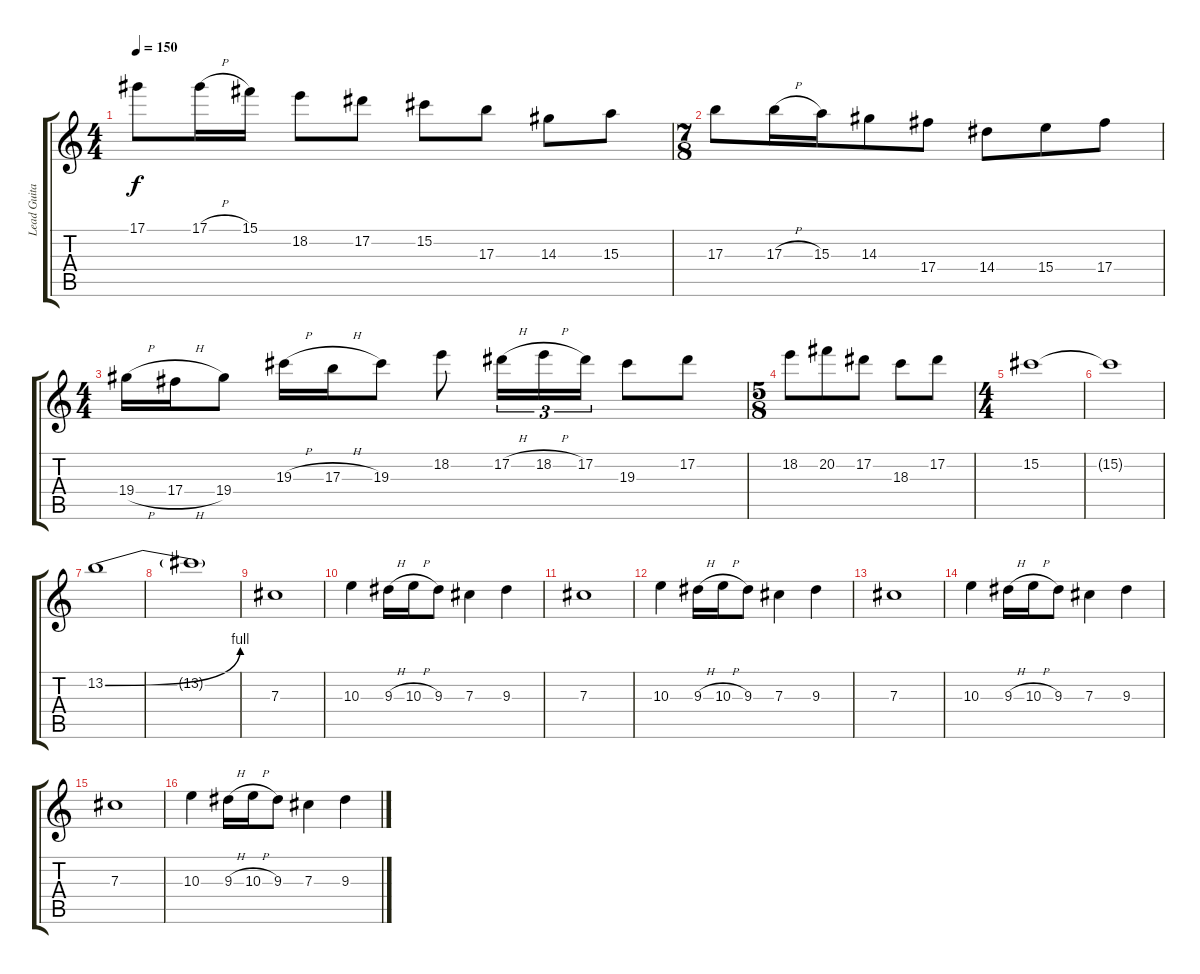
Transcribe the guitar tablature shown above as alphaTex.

\track ("Lead Guitar" "Lead Guita") {instrument distortionguitar}
\staff {score tabs}
\tuning (Eb4 Bb3 Gb3 Db3 Ab2 Eb2) {hide}
\ts (4 4)
\tempo 150
\clef g2
\ks c
17.1.8{dy f} 17.1{h}.16 15.1.16 18.2.8 17.2.8 15.2.8 17.3.8 14.3.8 15.3.8 |
\ts (7 8)
17.3.8 17.3{h}.16 15.3.16 14.3.8 17.4.8 14.4.8 15.4.8 17.4.8 |
\ts (4 4)
19.4{h}.16 17.4{h}.16 19.4.8 19.3{h}.16 17.3{h}.16 19.3.8 18.2.8 17.2{h}.16{tu (3 2)} 18.2{h}.16{tu (3 2)} 17.2.16{tu (3 2)} 19.3.8 17.2.8 |
\ts (5 8)
18.2.8 20.2.8 17.2.8 18.3.8 17.2.8 |
\ts (4 4)
15.2.1 |
15.2{t}.1 |
13.2{be (bend 0 0 60 4)}.1 |
13.2{t}.1 |
7.3.1{volume 13} |
10.3.4 9.3{h}.16 10.3{h}.16 9.3.8 7.3.4 9.3.4 |
7.3.1 |
10.3.4 9.3{h}.16 10.3{h}.16 9.3.8 7.3.4 9.3.4 |
7.3.1 |
10.3.4 9.3{h}.16 10.3{h}.16 9.3.8 7.3.4 9.3.4 |
7.3.1 |
10.3.4 9.3{h}.16 10.3{h}.16 9.3.8 7.3.4 9.3.4
